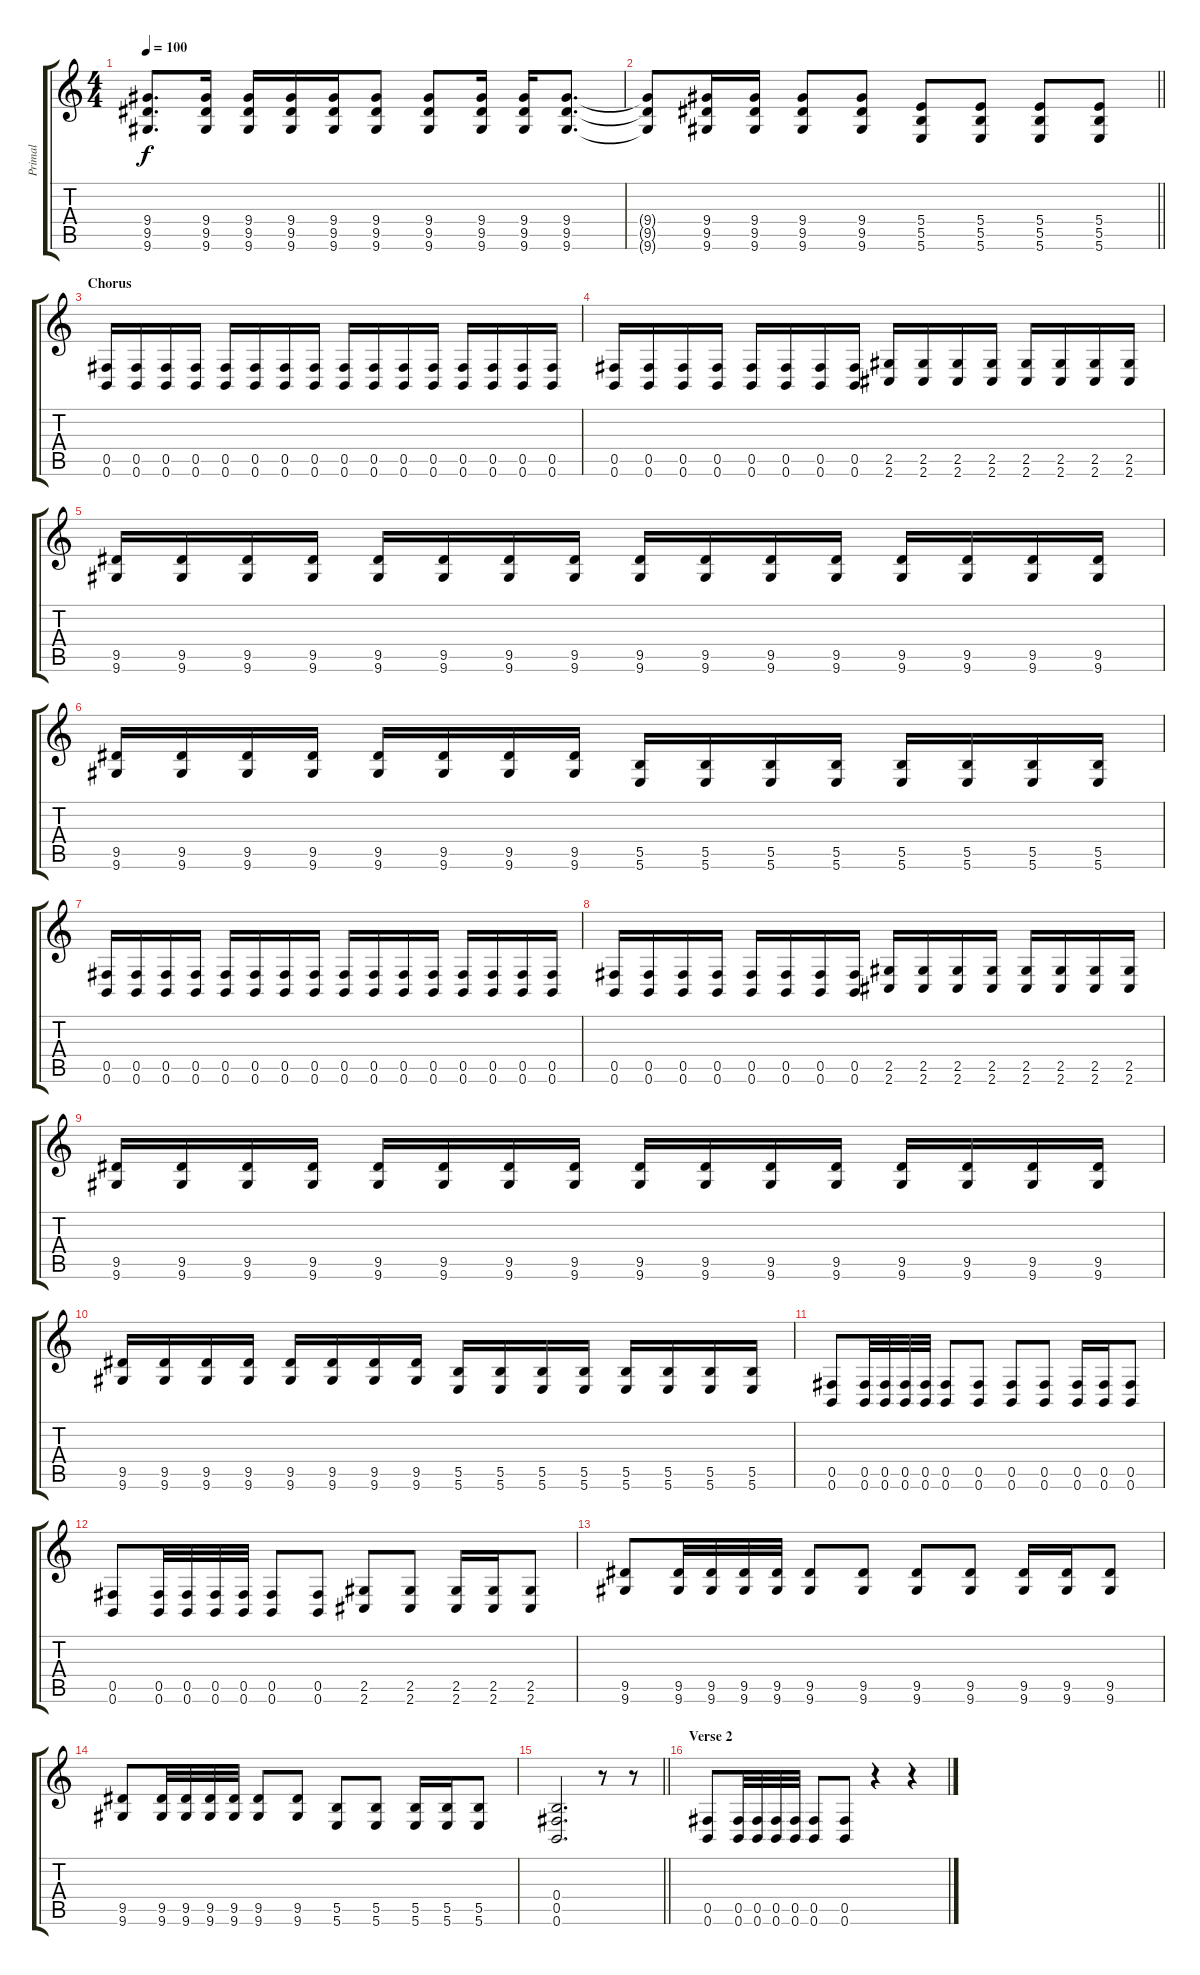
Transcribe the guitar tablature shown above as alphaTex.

\track ("Primal" "Primal") {instrument distortionguitar}
\staff {score tabs}
\tuning (Db4 Ab3 E3 B2 Gb2 B1) {hide}
\ts (4 4)
\tempo 100
\clef g2
\ks c
(9.4 9.5 9.6).8{d dy f} (9.4 9.5 9.6).16 (9.4 9.5 9.6).16 (9.4 9.5 9.6).16 (9.4 9.5 9.6).16 (9.4 9.5 9.6).8 (9.4 9.5 9.6).8 (9.4 9.5 9.6).16 (9.4 9.5 9.6).16 (9.4 9.5 9.6).8{d} |
\barLineRight lightlight
(9.4{t} 9.5{t} 9.6{t}).8 (9.4 9.5 9.6).16 (9.4 9.5 9.6).16 (9.4 9.5 9.6).8 (9.4 9.5 9.6).8 (5.4 5.5 5.6).8 (5.4 5.5 5.6).8 (5.4 5.5 5.6).8 (5.4 5.5 5.6).8 |
\section ("" "Chorus")
(0.5 0.6).16 (0.5 0.6).16 (0.5 0.6).16 (0.5 0.6).16 (0.5 0.6).16 (0.5 0.6).16 (0.5 0.6).16 (0.5 0.6).16 (0.5 0.6).16 (0.5 0.6).16 (0.5 0.6).16 (0.5 0.6).16 (0.5 0.6).16 (0.5 0.6).16 (0.5 0.6).16 (0.5 0.6).16 |
(0.5 0.6).16 (0.5 0.6).16 (0.5 0.6).16 (0.5 0.6).16 (0.5 0.6).16 (0.5 0.6).16 (0.5 0.6).16 (0.5 0.6).16 (2.5 2.6).16 (2.5 2.6).16 (2.5 2.6).16 (2.5 2.6).16 (2.5 2.6).16 (2.5 2.6).16 (2.5 2.6).16 (2.5 2.6).16 |
(9.5 9.6).16 (9.5 9.6).16 (9.5 9.6).16 (9.5 9.6).16 (9.5 9.6).16 (9.5 9.6).16 (9.5 9.6).16 (9.5 9.6).16 (9.5 9.6).16 (9.5 9.6).16 (9.5 9.6).16 (9.5 9.6).16 (9.5 9.6).16 (9.5 9.6).16 (9.5 9.6).16 (9.5 9.6).16 |
(9.5 9.6).16 (9.5 9.6).16 (9.5 9.6).16 (9.5 9.6).16 (9.5 9.6).16 (9.5 9.6).16 (9.5 9.6).16 (9.5 9.6).16 (5.5 5.6).16 (5.5 5.6).16 (5.5 5.6).16 (5.5 5.6).16 (5.5 5.6).16 (5.5 5.6).16 (5.5 5.6).16 (5.5 5.6).16 |
(0.5 0.6).16 (0.5 0.6).16 (0.5 0.6).16 (0.5 0.6).16 (0.5 0.6).16 (0.5 0.6).16 (0.5 0.6).16 (0.5 0.6).16 (0.5 0.6).16 (0.5 0.6).16 (0.5 0.6).16 (0.5 0.6).16 (0.5 0.6).16 (0.5 0.6).16 (0.5 0.6).16 (0.5 0.6).16 |
(0.5 0.6).16 (0.5 0.6).16 (0.5 0.6).16 (0.5 0.6).16 (0.5 0.6).16 (0.5 0.6).16 (0.5 0.6).16 (0.5 0.6).16 (2.5 2.6).16 (2.5 2.6).16 (2.5 2.6).16 (2.5 2.6).16 (2.5 2.6).16 (2.5 2.6).16 (2.5 2.6).16 (2.5 2.6).16 |
(9.5 9.6).16 (9.5 9.6).16 (9.5 9.6).16 (9.5 9.6).16 (9.5 9.6).16 (9.5 9.6).16 (9.5 9.6).16 (9.5 9.6).16 (9.5 9.6).16 (9.5 9.6).16 (9.5 9.6).16 (9.5 9.6).16 (9.5 9.6).16 (9.5 9.6).16 (9.5 9.6).16 (9.5 9.6).16 |
(9.5 9.6).16 (9.5 9.6).16 (9.5 9.6).16 (9.5 9.6).16 (9.5 9.6).16 (9.5 9.6).16 (9.5 9.6).16 (9.5 9.6).16 (5.5 5.6).16 (5.5 5.6).16 (5.5 5.6).16 (5.5 5.6).16 (5.5 5.6).16 (5.5 5.6).16 (5.5 5.6).16 (5.5 5.6).16 |
(0.5 0.6).8 (0.5 0.6).32 (0.5 0.6).32 (0.5 0.6).32 (0.5 0.6).32 (0.5 0.6).8 (0.5 0.6).8 (0.5 0.6).8 (0.5 0.6).8 (0.5 0.6).16 (0.5 0.6).16 (0.5 0.6).8 |
(0.5 0.6).8 (0.5 0.6).32 (0.5 0.6).32 (0.5 0.6).32 (0.5 0.6).32 (0.5 0.6).8 (0.5 0.6).8 (2.5 2.6).8 (2.5 2.6).8 (2.5 2.6).16 (2.5 2.6).16 (2.5 2.6).8 |
(9.5 9.6).8 (9.5 9.6).32 (9.5 9.6).32 (9.5 9.6).32 (9.5 9.6).32 (9.5 9.6).8 (9.5 9.6).8 (9.5 9.6).8 (9.5 9.6).8 (9.5 9.6).16 (9.5 9.6).16 (9.5 9.6).8 |
(9.5 9.6).8 (9.5 9.6).32 (9.5 9.6).32 (9.5 9.6).32 (9.5 9.6).32 (9.5 9.6).8 (9.5 9.6).8 (5.5 5.6).8 (5.5 5.6).8 (5.5 5.6).16 (5.5 5.6).16 (5.5 5.6).8 |
\barLineRight lightlight
(0.4 0.5 0.6).2{d} r.8 r.8 |
\section ("" "Verse 2")
(0.5 0.6).8 (0.5 0.6).32 (0.5 0.6).32 (0.5 0.6).32 (0.5 0.6).32 (0.5 0.6).8 (0.5 0.6).8 r.4 r.4
